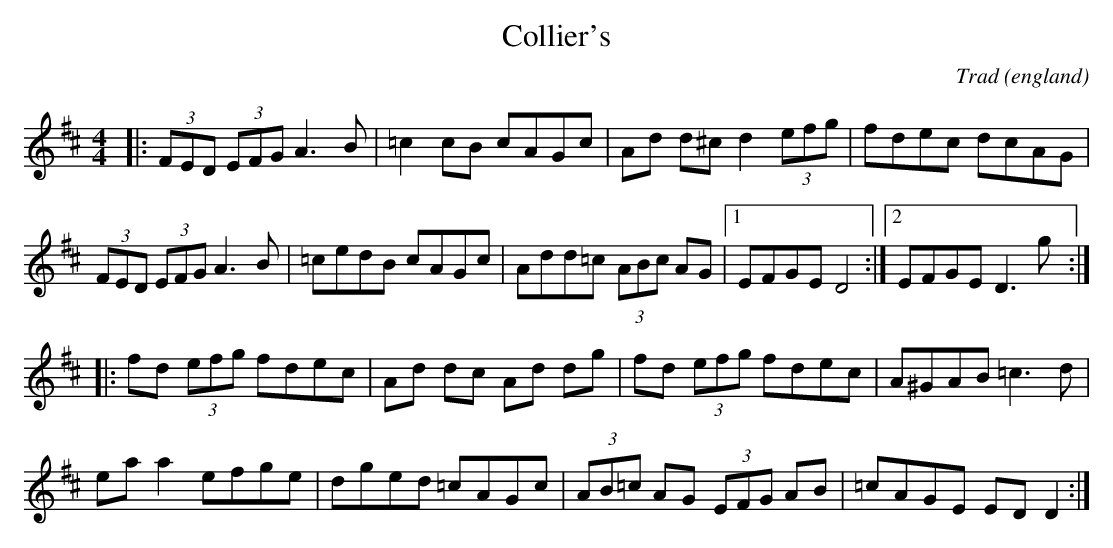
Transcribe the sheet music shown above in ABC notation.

X:1
T: Collier's
O:england
C:Trad
M:4/4
K:D
|:(3FED (3EFG A3 B | =c2 cB cAGc | Ad d^c d2 (3efg | fdec dcAG |
(3FED (3EFG A3 B | =cedB cAGc | Add=c (3ABc AG |[1EFGE D4:|[2EFGE D3 g:|
|:fd (3efg fdec | Ad dc Ad dg | fd (3efg fdec | A^GAB =c3 d |
eaa2 efge |  dged =cAGc | (3AB=c AG (3EFG AB | =cAGE ED D2:|
